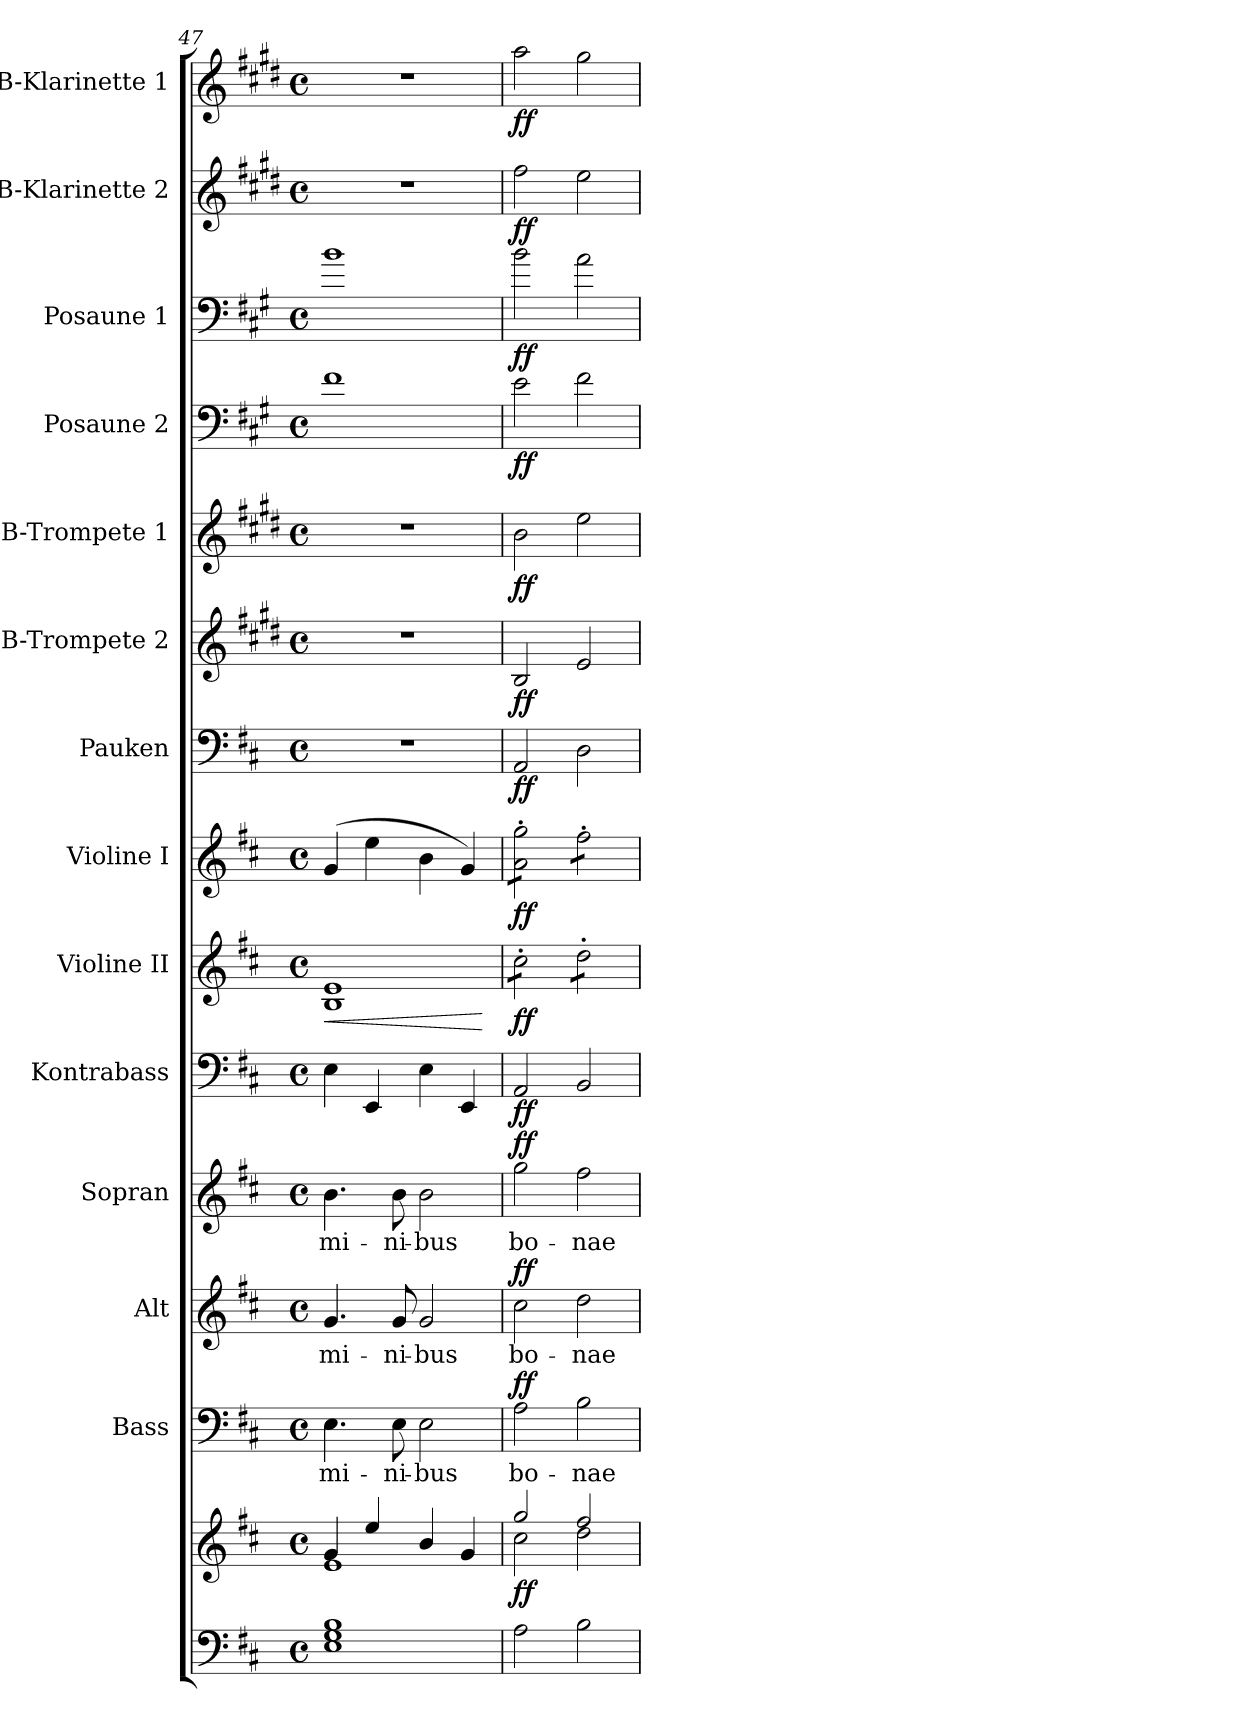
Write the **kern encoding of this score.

**kern	**kern	**dynam	**kern	**text	**dynam	**kern	**text	**dynam	**kern	**text	**dynam	**kern	**dynam	**kern	**dynam	**kern	**dynam	**kern	**dynam	**kern	**dynam	**kern	**dynam	**kern	**dynam	**kern	**dynam	**kern	**dynam	**kern	**dynam
*part14	*part14	*part14	*part13	*part13	*part13	*part12	*part12	*part12	*part11	*part11	*part11	*part10	*part10	*part9	*part9	*part8	*part8	*part7	*part7	*part6	*part6	*part5	*part5	*part4	*part4	*part3	*part3	*part2	*part2	*part1	*part1
*staff15	*staff14	*staff14/15	*staff13	*staff13	*staff13	*staff12	*staff12	*staff12	*staff11	*staff11	*staff11	*staff10	*staff10	*staff9	*staff9	*staff8	*staff8	*staff7	*staff7	*staff6	*staff6	*staff5	*staff5	*staff4	*staff4	*staff3	*staff3	*staff2	*staff2	*staff1	*staff1
*	*	*	*I"Bass	*	*	*I"Alt	*	*	*I"Sopran	*	*	*I"Kontrabass	*	*I"Violine II	*	*I"Violine I	*	*I"Pauken	*	*I"B-Trompete 2	*	*I"B-Trompete 1	*	*I"Posaune 2	*	*I"Posaune 1	*	*I"B-Klarinette 2	*	*I"B-Klarinette 1	*
*	*	*	*I'B.	*	*	*I'A.	*	*	*I'S.	*	*	*I'Kb.	*	*I'Vl. II	*	*I'Vl. I	*	*I'Pk.	*	*I'B Trp. 2	*	*I'B Trp. 1	*	*I'Pos. 2	*	*I'Pos. 1	*	*I'B Kl. 2	*	*I'B Kl. 1	*
*clefF4	*clefG2	*	*clefF4	*	*	*clefG2	*	*	*clefG2	*	*	*clefF4	*	*clefG2	*	*clefG2	*	*clefF4	*	*clefG2	*	*clefG2	*	*clefF4	*	*clefF4	*	*clefG2	*	*clefG2	*
*	*	*	*	*	*	*	*	*	*	*	*	*ITrd7c12	*	*	*	*	*	*	*	*ITrd1c2	*	*ITrd1c2	*	*ITrd4c7	*	*ITrd4c7	*	*ITrd1c2	*	*ITrd1c2	*
*k[f#c#]	*k[f#c#]	*	*k[f#c#]	*	*	*k[f#c#]	*	*	*k[f#c#]	*	*	*k[f#c#]	*	*k[f#c#]	*	*k[f#c#]	*	*k[f#c#]	*	*k[f#c#]	*	*k[f#c#]	*	*k[f#c#]	*	*k[f#c#]	*	*k[f#c#]	*	*k[f#c#]	*
*D:	*D:	*	*D:	*	*	*D:	*	*	*D:	*	*	*D:	*	*D:	*	*D:	*	*D:	*	*D:	*	*D:	*	*D:	*	*D:	*	*D:	*	*D:	*
*M4/4	*M4/4	*	*M4/4	*	*	*M4/4	*	*	*M4/4	*	*	*M4/4	*	*M4/4	*	*M4/4	*	*M4/4	*	*M4/4	*	*M4/4	*	*M4/4	*	*M4/4	*	*M4/4	*	*M4/4	*
*met(c)	*met(c)	*	*met(c)	*	*	*met(c)	*	*	*met(c)	*	*	*met(c)	*	*met(c)	*	*met(c)	*	*met(c)	*	*met(c)	*	*met(c)	*	*met(c)	*	*met(c)	*	*met(c)	*	*met(c)	*
=47	=47	=47	=47	=47	=47	=47	=47	=47	=47	=47	=47	=47	=47	=47	=47	=47	=47	=47	=47	=47	=47	=47	=47	=47	=47	=47	=47	=47	=47	=47	=47
*	*^	*	*	*	*	*	*	*	*	*	*	*	*	*	*	*	*	*	*	*	*	*	*	*	*	*	*	*	*	*	*
!	!	!	!	!	!LO:LY:b	!	!	!LO:LY:b	!	!	!LO:LY:b	!	!	!	!	!LO:HP:b	!	!	!	!	!	!	!	!	!	!	!	!	!	!	!	!
1E 1G 1B	4g/	1e	.	4.E\	-mi-	.	4.g/	-mi-	.	4.b\	-mi-	.	4EE\	.	1B 1e	<	(4g/	.	1r	.	1r	.	1r	.	1B	.	1e	.	1r	.	1r	.
.	4ee/	.	.	.	.	.	.	.	.	.	.	.	4EEE/	.	.	.	4ee\	.	.	.	.	.	.	.	.	.	.	.	.	.	.	.
!	!	!	!	!	!LO:LY:b	!	!	!LO:LY:b	!	!	!LO:LY:b	!	!	!	!	!	!	!	!	!	!	!	!	!	!	!	!	!	!	!	!	!
.	.	.	.	8E\	-ni-	.	8g/	-ni-	.	8b\	-ni-	.	.	.	.	.	.	.	.	.	.	.	.	.	.	.	.	.	.	.	.	.
!	!	!	!	!	!LO:LY:b	!	!	!LO:LY:b	!	!	!LO:LY:b	!	!	!	!	!	!	!	!	!	!	!	!	!	!	!	!	!	!	!	!	!
.	4b/	.	.	2E\	-bus	.	2g/	-bus	.	2b\	-bus	.	4EE\	.	.	.	4b\	.	.	.	.	.	.	.	.	.	.	.	.	.	.	.
.	4g/	.	.	.	.	.	.	.	.	.	.	.	4EEE/	.	.	.	4g/)	.	.	.	.	.	.	.	.	.	.	.	.	.	.	.
*	*v	*v	*	*	*	*	*	*	*	*	*	*	*	*	*	*	*	*	*	*	*	*	*	*	*	*	*	*	*	*	*	*
.	.	.	.	.	.	.	.	.	.	.	.	.	.	.	[	.	.	.	.	.	.	.	.	.	.	.	.	.	.	.	.
=48	=48	=48	=48	=48	=48	=48	=48	=48	=48	=48	=48	=48	=48	=48	=48	=48	=48	=48	=48	=48	=48	=48	=48	=48	=48	=48	=48	=48	=48	=48	=48
*	*^	*	*	*	*	*	*	*	*	*	*	*	*	*	*	*	*	*	*	*	*	*	*	*	*	*	*	*	*	*	*
!	!	!	!LO:DY:b	!	!LO:LY:b	!LO:DY:a	!	!LO:LY:b	!LO:DY:a	!	!LO:LY:b	!LO:DY:a	!	!LO:DY:b	!	!LO:DY:b	!	!LO:DY:b	!	!LO:DY:b	!	!LO:DY:b	!	!LO:DY:b	!	!LO:DY:b	!	!LO:DY:b	!	!LO:DY:b	!	!LO:DY:b
*	*	*	*	*	*	*	*	*	*	*	*	*	*	*	*tremolo	*	*	*	*	*	*	*	*	*	*	*	*	*	*	*	*	*
*	*	*	*	*	*	*	*	*	*	*	*	*	*	*	*	*	*tremolo	*	*	*	*	*	*	*	*	*	*	*	*	*	*	*
2A\	2gg/	2cc#\	ff	2A\	bo-	ff	2cc#\	bo-	ff	2gg\	bo-	ff	2AAA/	ff	8cc#'>\L	ff	8a\'> 8gg\'>L	ff	2AA/	ff	2A/	ff	2a\	ff	2A\	ff	2e\	ff	2ee\	ff	2gg\	ff
.	.	.	.	.	.	.	.	.	.	.	.	.	.	.	8cc#'>\	.	8a\'> 8gg\'>	.	.	.	.	.	.	.	.	.	.	.	.	.	.	.
.	.	.	.	.	.	.	.	.	.	.	.	.	.	.	8cc#'>\	.	8a\'> 8gg\'>	.	.	.	.	.	.	.	.	.	.	.	.	.	.	.
.	.	.	.	.	.	.	.	.	.	.	.	.	.	.	8cc#'>\J	.	8a\'> 8gg\'>J	.	.	.	.	.	.	.	.	.	.	.	.	.	.	.
!	!	!	!	!	!LO:LY:b	!	!	!LO:LY:b	!	!	!LO:LY:b	!	!	!	!	!	!	!	!	!	!	!	!	!	!	!	!	!	!	!	!	!
2B\	2ff#/	2dd\	.	2B\	-nae	.	2dd\	-nae	.	2ff#\	-nae	.	2BBB/	.	8dd'>\L	.	8ff#'>\L	.	2D\	.	2d/	.	2dd\	.	2B\	.	2d\	.	2dd\	.	2ff#\	.
.	.	.	.	.	.	.	.	.	.	.	.	.	.	.	8dd'>\	.	8ff#'>\	.	.	.	.	.	.	.	.	.	.	.	.	.	.	.
.	.	.	.	.	.	.	.	.	.	.	.	.	.	.	8dd'>\	.	8ff#'>\	.	.	.	.	.	.	.	.	.	.	.	.	.	.	.
.	.	.	.	.	.	.	.	.	.	.	.	.	.	.	8dd'>\J	.	8ff#'>\J	.	.	.	.	.	.	.	.	.	.	.	.	.	.	.
*	*	*	*	*	*	*	*	*	*	*	*	*	*	*	*	*	*Xtremolo	*	*	*	*	*	*	*	*	*	*	*	*	*	*	*
*	*	*	*	*	*	*	*	*	*	*	*	*	*	*	*Xtremolo	*	*	*	*	*	*	*	*	*	*	*	*	*	*	*	*	*
*	*v	*v	*	*	*	*	*	*	*	*	*	*	*	*	*	*	*	*	*	*	*	*	*	*	*	*	*	*	*	*	*	*
=	=	=	=	=	=	=	=	=	=	=	=	=	=	=	=	=	=	=	=	=	=	=	=	=	=	=	=	=	=	=	=
*-	*-	*-	*-	*-	*-	*-	*-	*-	*-	*-	*-	*-	*-	*-	*-	*-	*-	*-	*-	*-	*-	*-	*-	*-	*-	*-	*-	*-	*-	*-	*-
